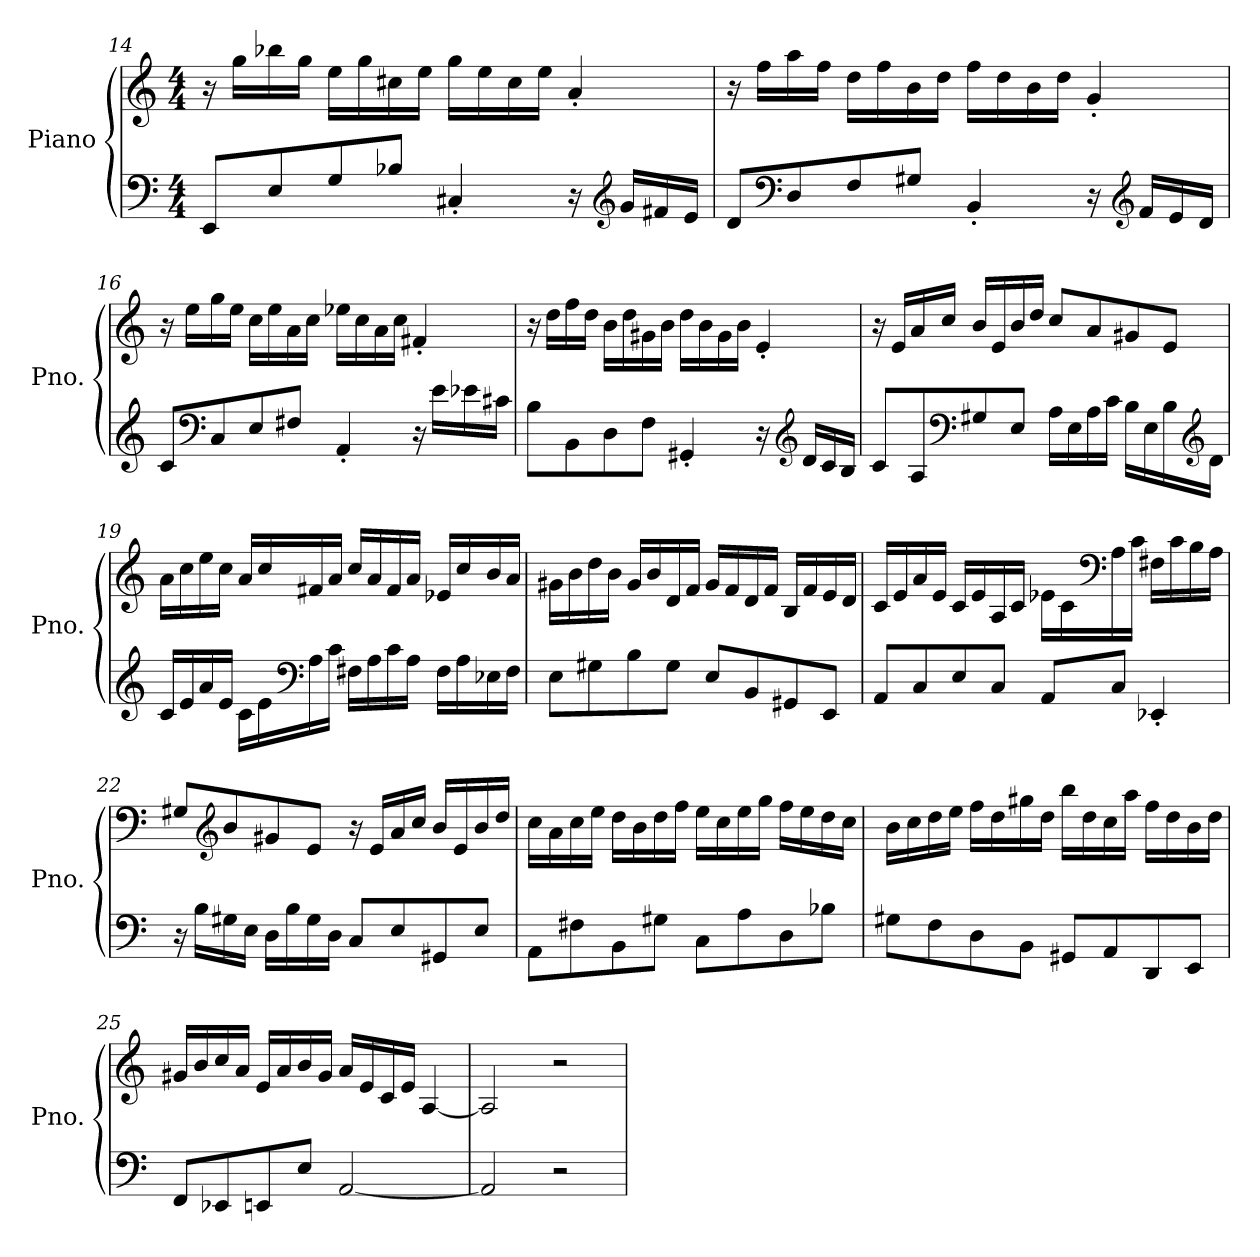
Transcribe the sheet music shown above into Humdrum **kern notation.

**kern	**kern
*part2	*part1
*staff2	*staff1
*I"Piano	*I"Piano
*I'Pno.	*I'Pno.
*clefF4	*clefG2
*k[]	*k[]
*M4/4	*M4/4
=14	=14
8EE/L	16r
.	16gg\LL
8E/	16bb-X\
.	16gg\JJ
8G/	16ee\LL
.	16gg\
8B-X/J	16cc#X\
.	16ee\JJ
4C#X'/	16gg\LL
.	16ee\
.	16cc#\
.	16ee\JJ
16r	4a'/
*clefG2	*
16g/LL	.
16f#X/	.
16e/JJ	.
!!LO:LB:g=z
=15	=15
8d/L	16r
.	16ff\LL
*clefF4	*
8D/	16aa\
.	16ff\JJ
8F/	16dd\LL
.	16ff\
8G#X/J	16b\
.	16dd\JJ
4BB'/	16ff\LL
.	16dd\
.	16b\
.	16dd\JJ
16r	4g'/
*clefG2	*
16f/LL	.
16e/	.
16d/JJ	.
=16	=16
8c/L	16r
.	16ee\LL
*clefF4	*
8C/	16gg\
.	16ee\JJ
8E/	16cc\LL
.	16ee\
8F#X/J	16a\
.	16cc\JJ
4AA'/	16ee-X\LL
.	16cc\
.	16a\
.	16cc\JJ
16r	4f#X'/
16e\LL	.
16e-X\	.
16c#X\JJ	.
!!LO:LB:g=z
=17	=17
8B\L	16r
.	16dd\LL
8BB\	16ff\
.	16dd\JJ
8D\	16b\LL
.	16dd\
8F\J	16g#X\
.	16b\JJ
4GG#X'/	16dd\LL
.	16b\
.	16g#\
.	16b\JJ
16r	4e'/
*clefG2	*
16d/LL	.
16c/	.
16B/JJ	.
=18	=18
8c/L	16r
.	16e/LL
8A/	16a/
.	16cc/JJ
*clefF4	*
8G#X/	16b/LL
.	16e/
8E/J	16b/
.	16dd/JJ
16A\LL	8cc/L
16E\	.
16A\	8a/
16c\JJ	.
16B\LL	8g#X/
16E\	.
16B\	8e/J
*clefG2	*
16d\JJ	.
!!LO:LB:g=z
=19	=19
16c/LL	16a\LL
16e/	16cc\
16a/	16ee\
16e/JJ	16cc\JJ
16c\LL	16a/LL
16e\	16cc/
*clefF4	*
16A\	16f#X/
16c\JJ	16a/JJ
16F#X\LL	16cc/LL
16A\	16a/
16c\	16f#/
16A\JJ	16a/JJ
16F#\LL	16e-X/LL
16A\	16cc/
16E-X\	16b/
16F#\JJ	16a/JJ
=20	=20
8E\L	16g#X\LL
.	16b\
8G#X\	16dd\
.	16b\JJ
8B\	16g#/LL
.	16b/
8G#\J	16d/
.	16f/JJ
8E/L	16g#/LL
.	16f/
8BB/	16d/
.	16f/JJ
8GG#X/	16B/LL
.	16f/
8EE/J	16e/
.	16d/JJ
!!LO:LB:g=z
=21	=21
8AA/L	16c/LL
.	16e/
8C/	16a/
.	16e/JJ
8E/	16c/LL
.	16e/
8C/J	16A/
.	16c/JJ
8AA/L	16e-X\LL
.	16c\
*	*clefF4
8C/J	16A\
.	16c\JJ
4EE-X'/	16F#X\LL
.	16c\
.	16B\
.	16A\JJ
=22	=22
16r	8G#X/L
16B\LL	.
*	*clefG2
16G#X\	8b/
16E\JJ	.
16D\LL	8g#X/
16B\	.
16G#\	8e/J
16D\JJ	.
8C/L	16r
.	16e/LL
8E/	16a/
.	16cc/JJ
8GG#X/	16b/LL
.	16e/
8E/J	16b/
.	16dd/JJ
!!LO:LB:g=z
=23	=23
8AA\L	16cc\LL
.	16a\
8F#X\	16cc\
.	16ee\JJ
8BB\	16dd\LL
.	16b\
8G#X\J	16dd\
.	16ff\JJ
8C\L	16ee\LL
.	16cc\
8A\	16ee\
.	16gg\JJ
8D\	16ff\LL
.	16ee\
8B-X\J	16dd\
.	16cc\JJ
=24	=24
8G#X\L	16b\LL
.	16cc\
8F\	16dd\
.	16ee\JJ
8D\	16ff\LL
.	16dd\
8BB\J	16gg#X\
.	16dd\JJ
8GG#X/L	16bb\LL
.	16dd\
8AA/	16cc\
.	16aa\JJ
8DD/	16ff\LL
.	16dd\
8EE/J	16b\
.	16dd\JJ
=25	=25
8FF/L	16g#X/LL
.	16b/
8EE-X/	16cc/
.	16a/JJ
8EEn/	16e/LL
.	16a/
8E/J	16b/
.	16g#/JJ
[2AA/	16a/LL
.	16e/
.	16c/
.	16e/JJ
.	[4A/
!!LO:PB:g=z
=26	=26
2AA/]	2A/]
2r	2r
=	=
*-	*-
